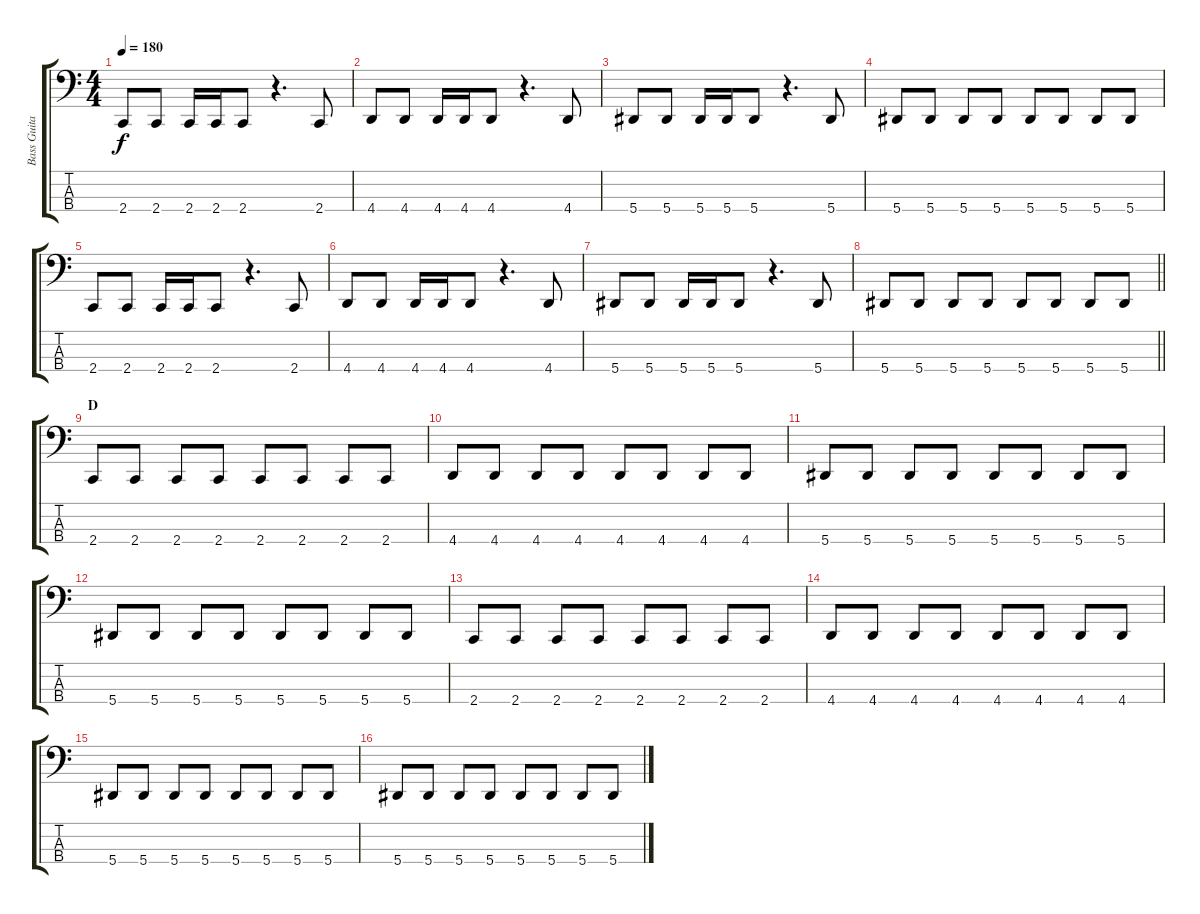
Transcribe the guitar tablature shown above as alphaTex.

\track ("Bass Guitar: John Kis Gyevi" "Bass Guita") {instrument electricbasspick}
\staff {score tabs}
\tuning (Eb2 Bb1 F1 Bb0) {hide}
\ts (4 4)
\tempo 180
\clef f4
\ks c
2.4.8{dy f} 2.4.8 2.4.16 2.4.16 2.4.8 r.4{d} 2.4.8 |
4.4.8 4.4.8 4.4.16 4.4.16 4.4.8 r.4{d} 4.4.8 |
5.4.8 5.4.8 5.4.16 5.4.16 5.4.8 r.4{d} 5.4.8 |
5.4.8 5.4.8 5.4.8 5.4.8 5.4.8 5.4.8 5.4.8 5.4.8 |
2.4.8 2.4.8 2.4.16 2.4.16 2.4.8 r.4{d} 2.4.8 |
4.4.8 4.4.8 4.4.16 4.4.16 4.4.8 r.4{d} 4.4.8 |
5.4.8 5.4.8 5.4.16 5.4.16 5.4.8 r.4{d} 5.4.8 |
\barLineRight lightlight
5.4.8 5.4.8 5.4.8 5.4.8 5.4.8 5.4.8 5.4.8 5.4.8 |
\section ("" "D")
2.4.8 2.4.8 2.4.8 2.4.8 2.4.8 2.4.8 2.4.8 2.4.8 |
4.4.8 4.4.8 4.4.8 4.4.8 4.4.8 4.4.8 4.4.8 4.4.8 |
5.4.8 5.4.8 5.4.8 5.4.8 5.4.8 5.4.8 5.4.8 5.4.8 |
5.4.8 5.4.8 5.4.8 5.4.8 5.4.8 5.4.8 5.4.8 5.4.8 |
2.4.8 2.4.8 2.4.8 2.4.8 2.4.8 2.4.8 2.4.8 2.4.8 |
4.4.8 4.4.8 4.4.8 4.4.8 4.4.8 4.4.8 4.4.8 4.4.8 |
5.4.8 5.4.8 5.4.8 5.4.8 5.4.8 5.4.8 5.4.8 5.4.8 |
5.4.8 5.4.8 5.4.8 5.4.8 5.4.8 5.4.8 5.4.8 5.4.8
